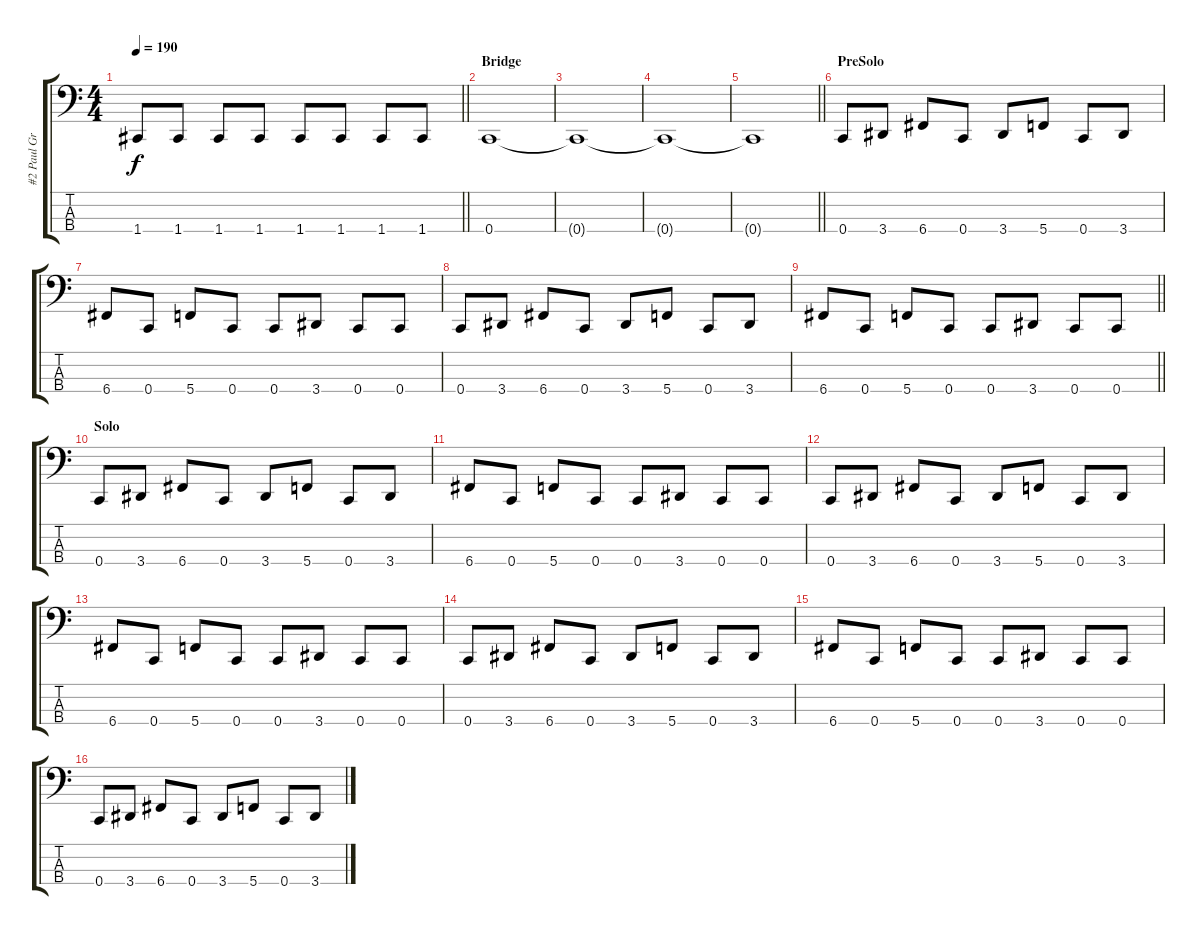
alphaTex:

\track ("#2 Paul Gray" "#2 Paul Gr") {instrument electricbasspick}
\staff {score tabs}
\tuning (F2 C2 G1 C1) {hide}
\ts (4 4)
\tempo 190
\clef f4
\barLineRight lightlight
\ks c
1.4.8{dy f} 1.4.8 1.4.8 1.4.8 1.4.8 1.4.8 1.4.8 1.4.8 |
\section ("" "Bridge")
0.4.1 |
0.4{t}.1 |
0.4{t}.1 |
\barLineRight lightlight
0.4{t}.1 |
\section ("" "PreSolo")
0.4.8 3.4.8 6.4.8 0.4.8 3.4.8 5.4.8 0.4.8 3.4.8 |
6.4.8 0.4.8 5.4.8 0.4.8 0.4.8 3.4.8 0.4.8 0.4.8 |
0.4.8 3.4.8 6.4.8 0.4.8 3.4.8 5.4.8 0.4.8 3.4.8 |
\barLineRight lightlight
6.4.8 0.4.8 5.4.8 0.4.8 0.4.8 3.4.8 0.4.8 0.4.8 |
\section ("" "Solo")
0.4.8 3.4.8 6.4.8 0.4.8 3.4.8 5.4.8 0.4.8 3.4.8 |
6.4.8 0.4.8 5.4.8 0.4.8 0.4.8 3.4.8 0.4.8 0.4.8 |
0.4.8 3.4.8 6.4.8 0.4.8 3.4.8 5.4.8 0.4.8 3.4.8 |
6.4.8 0.4.8 5.4.8 0.4.8 0.4.8 3.4.8 0.4.8 0.4.8 |
0.4.8 3.4.8 6.4.8 0.4.8 3.4.8 5.4.8 0.4.8 3.4.8 |
6.4.8 0.4.8 5.4.8 0.4.8 0.4.8 3.4.8 0.4.8 0.4.8 |
0.4.8 3.4.8 6.4.8 0.4.8 3.4.8 5.4.8 0.4.8 3.4.8
